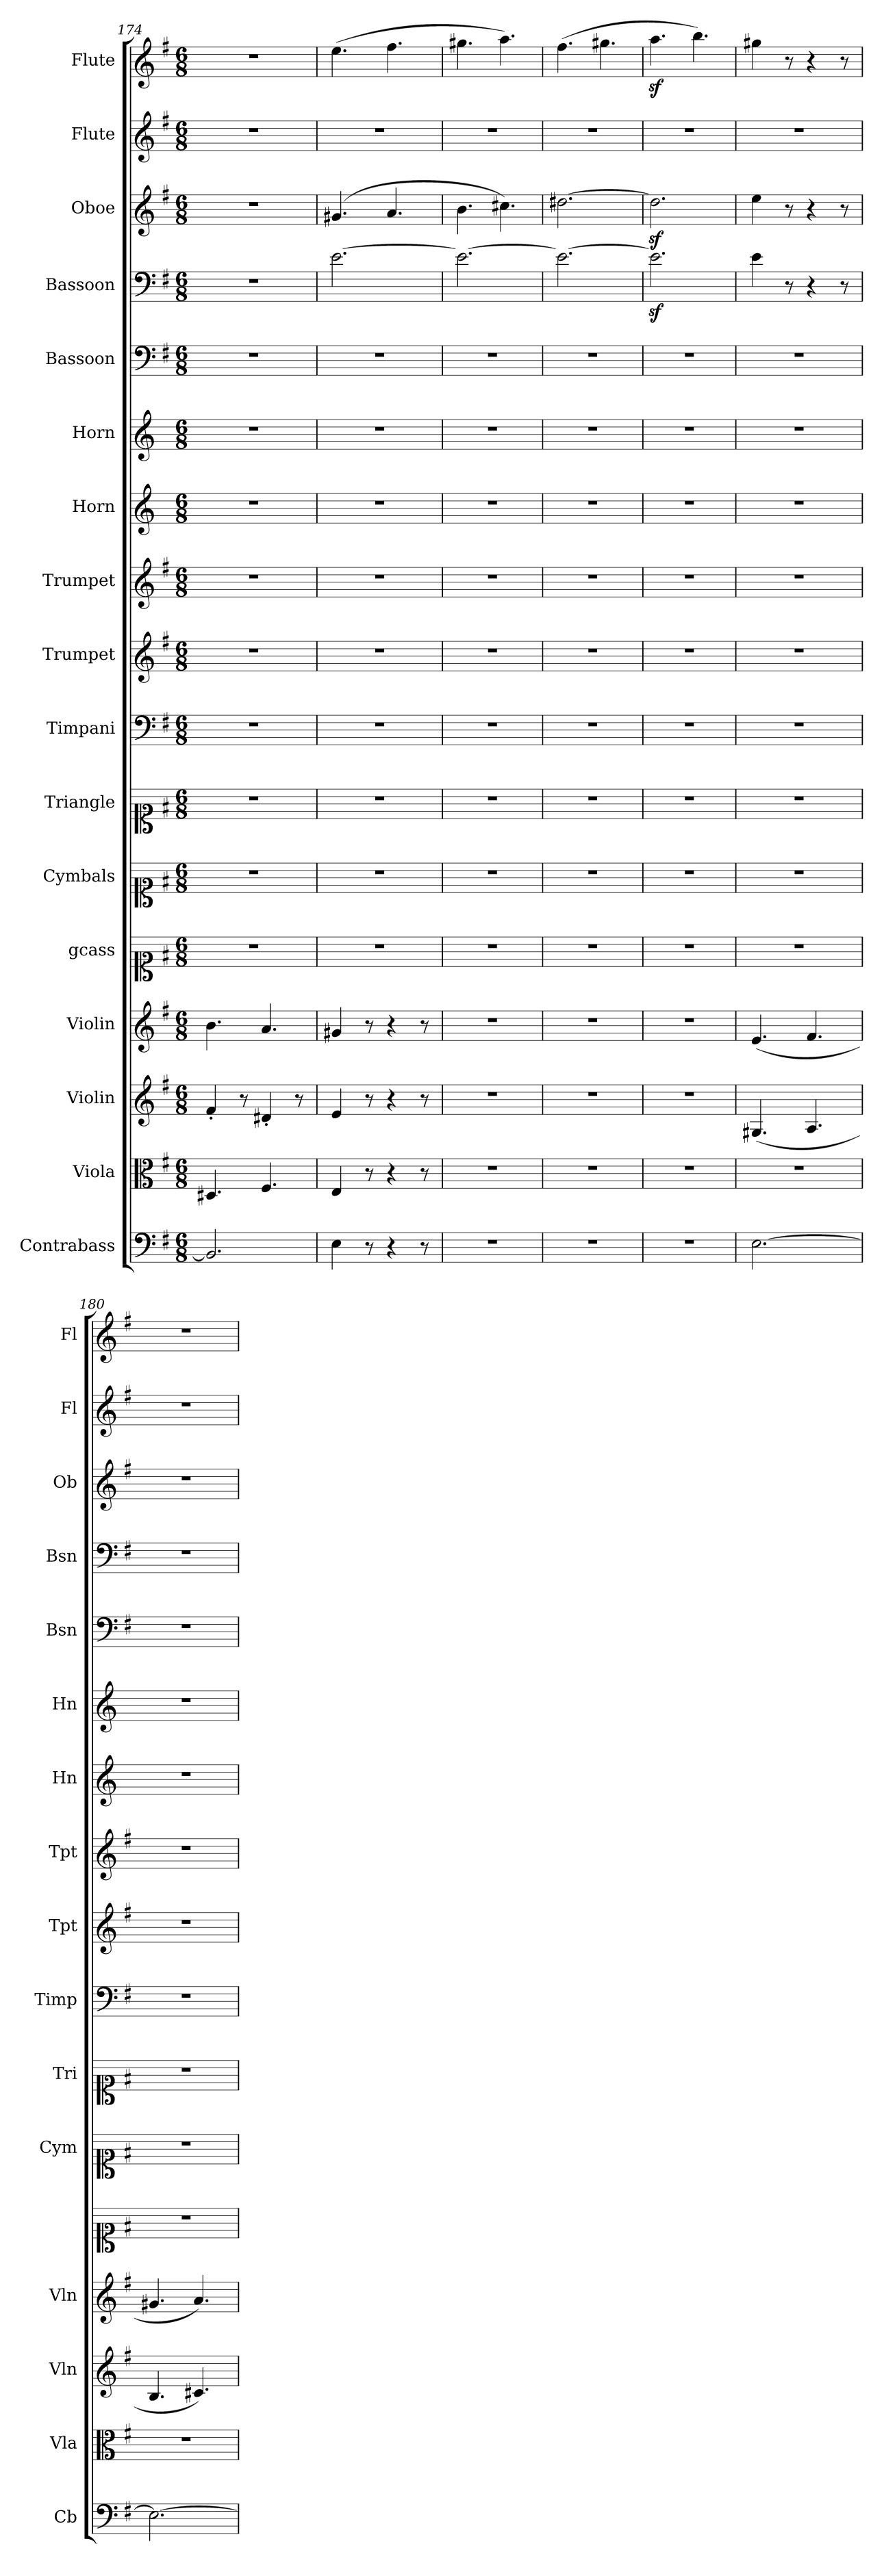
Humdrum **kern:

**kern	**kern	**kern	**kern	**kern	**kern	**kern	**kern	**kern	**kern	**kern	**kern	**kern	**kern	**kern	**kern	**kern
*part17	*part16	*part15	*part14	*part13	*part12	*part11	*part10	*part9	*part8	*part7	*part6	*part5	*part4	*part3	*part2	*part1
*staff17	*staff16	*staff15	*staff14	*staff13	*staff12	*staff11	*staff10	*staff9	*staff8	*staff7	*staff6	*staff5	*staff4	*staff3	*staff2	*staff1
*I"Contrabass	*I"Viola	*I"Violin	*I"Violin	*I"gcass	*I"Cymbals	*I"Triangle	*I"Timpani	*I"Trumpet	*I"Trumpet	*I"Horn	*I"Horn	*I"Bassoon	*I"Bassoon	*I"Oboe	*I"Flute	*I"Flute
*I'Cb	*I'Vla	*I'Vln	*I'Vln	*	*I'Cym	*I'Tri	*I'Timp	*I'Tpt	*I'Tpt	*I'Hn	*I'Hn	*I'Bsn	*I'Bsn	*I'Ob	*I'Fl	*I'Fl
*clefF4	*clefC3	*clefG2	*clefG2	*clefC1	*clefC1	*clefC1	*clefF4	*clefG2	*clefG2	*clefG2	*clefG2	*clefF4	*clefF4	*clefG2	*clefG2	*clefG2
*k[f#]	*k[f#]	*k[f#]	*k[f#]	*k[f#]	*k[f#]	*k[f#]	*k[f#]	*k[f#]	*k[f#]	*k[]	*k[]	*k[f#]	*k[f#]	*k[f#]	*k[f#]	*k[f#]
*M6/8	*M6/8	*M6/8	*M6/8	*M6/8	*M6/8	*M6/8	*M6/8	*M6/8	*M6/8	*M6/8	*M6/8	*M6/8	*M6/8	*M6/8	*M6/8	*M6/8
=174	=174	=174	=174	=174	=174	=174	=174	=174	=174	=174	=174	=174	=174	=174	=174	=174
2.BB/]	4.D#X/	4f#'/	4.b\	2.r	2.r	2.r	2.r	2.r	2.r	2.r	2.r	2.r	2.r	2.r	2.r	2.r
.	.	8r	.	.	.	.	.	.	.	.	.	.	.	.	.	.
.	4.F#/	4d#X'/	4.a/	.	.	.	.	.	.	.	.	.	.	.	.	.
.	.	8r	.	.	.	.	.	.	.	.	.	.	.	.	.	.
=175	=175	=175	=175	=175	=175	=175	=175	=175	=175	=175	=175	=175	=175	=175	=175	=175
4E\	4E/	4e/	4g#X/	2.r	2.r	2.r	2.r	2.r	2.r	2.r	2.r	2.r	[2.e\	(4.g#X/	2.r	(4.ee\
8r	8r	8r	8r	.	.	.	.	.	.	.	.	.	.	.	.	.
4r	4r	4r	4r	.	.	.	.	.	.	.	.	.	.	4.a/	.	4.ff#\
8r	8r	8r	8r	.	.	.	.	.	.	.	.	.	.	.	.	.
=176	=176	=176	=176	=176	=176	=176	=176	=176	=176	=176	=176	=176	=176	=176	=176	=176
2.r	2.r	2.r	2.r	2.r	2.r	2.r	2.r	2.r	2.r	2.r	2.r	2.r	2.e\_	4.b\	2.r	4.gg#X\
.	.	.	.	.	.	.	.	.	.	.	.	.	.	4.cc#X\)	.	4.aa\)
=177	=177	=177	=177	=177	=177	=177	=177	=177	=177	=177	=177	=177	=177	=177	=177	=177
2.r	2.r	2.r	2.r	2.r	2.r	2.r	2.r	2.r	2.r	2.r	2.r	2.r	2.e\_	[2.dd#X\	2.r	(4.ff#\
.	.	.	.	.	.	.	.	.	.	.	.	.	.	.	.	4.gg#X\
=178	=178	=178	=178	=178	=178	=178	=178	=178	=178	=178	=178	=178	=178	=178	=178	=178
2.r	2.r	2.r	2.r	2.r	2.r	2.r	2.r	2.r	2.r	2.r	2.r	2.r	2.ez\]	2.dd#z\]	2.r	4.aaz\
.	.	.	.	.	.	.	.	.	.	.	.	.	.	.	.	4.bb\)
=179	=179	=179	=179	=179	=179	=179	=179	=179	=179	=179	=179	=179	=179	=179	=179	=179
[2.E\	2.r	(4.G#X/	(4.e/	2.r	2.r	2.r	2.r	2.r	2.r	2.r	2.r	2.r	4e\	4ee\	2.r	4gg#X\
.	.	.	.	.	.	.	.	.	.	.	.	.	8r	8r	.	8r
.	.	4.A/	4.f#/	.	.	.	.	.	.	.	.	.	4r	4r	.	4r
.	.	.	.	.	.	.	.	.	.	.	.	.	8r	8r	.	8r
=180	=180	=180	=180	=180	=180	=180	=180	=180	=180	=180	=180	=180	=180	=180	=180	=180
2.E\_	2.r	4.B/	4.g#X/	2.r	2.r	2.r	2.r	2.r	2.r	2.r	2.r	2.r	2.r	2.r	2.r	2.r
.	.	4.c#X/)	4.a/)	.	.	.	.	.	.	.	.	.	.	.	.	.
=	=	=	=	=	=	=	=	=	=	=	=	=	=	=	=	=
*-	*-	*-	*-	*-	*-	*-	*-	*-	*-	*-	*-	*-	*-	*-	*-	*-
